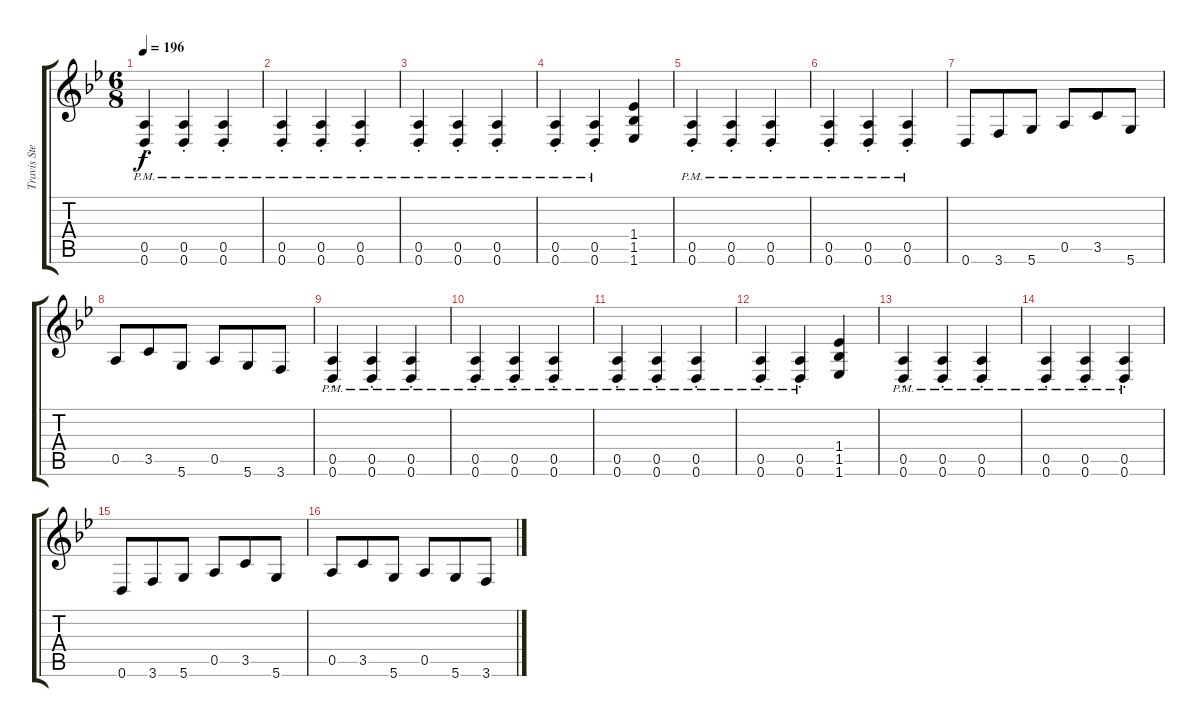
\track ("Travis Stever - Guitar" "Travis Ste") {instrument distortionguitar}
\staff {score tabs}
\tuning (E4 B3 G3 D3 A2 D2) {hide}
\ts (6 8)
\tempo 196
\clef g2
\ks bb
(0.5{pm st} 0.6{pm st}).4{dy f} (0.5{pm st} 0.6{pm st}).4 (0.5{pm st} 0.6{pm st}).4 |
(0.5{pm st} 0.6{pm st}).4 (0.5{pm st} 0.6{pm st}).4 (0.5{pm st} 0.6{pm st}).4 |
(0.5{pm st} 0.6{pm st}).4 (0.5{pm st} 0.6{pm st}).4 (0.5{pm st} 0.6{pm st}).4 |
(0.5{pm st} 0.6{pm st}).4 (0.5{pm st} 0.6{pm st}).4 (1.4 1.5 1.6).4 |
(0.5{pm st} 0.6{pm st}).4 (0.5{pm st} 0.6{pm st}).4 (0.5{pm st} 0.6{pm st}).4 |
(0.5{pm st} 0.6{pm st}).4 (0.5{pm st} 0.6{pm st}).4 (0.5{pm st} 0.6{pm st}).4 |
0.6.8 3.6.8 5.6.8 0.5.8 3.5.8 5.6.8 |
0.5.8 3.5.8 5.6.8 0.5.8 5.6.8 3.6.8 |
(0.5{pm st} 0.6{pm st}).4 (0.5{pm st} 0.6{pm st}).4 (0.5{pm st} 0.6{pm st}).4 |
(0.5{pm st} 0.6{pm st}).4 (0.5{pm st} 0.6{pm st}).4 (0.5{pm st} 0.6{pm st}).4 |
(0.5{pm st} 0.6{pm st}).4 (0.5{pm st} 0.6{pm st}).4 (0.5{pm st} 0.6{pm st}).4 |
(0.5{pm st} 0.6{pm st}).4 (0.5{pm st} 0.6{pm st}).4 (1.4 1.5 1.6).4 |
(0.5{pm st} 0.6{pm st}).4 (0.5{pm st} 0.6{pm st}).4 (0.5{pm st} 0.6{pm st}).4 |
(0.5{pm st} 0.6{pm st}).4 (0.5{pm st} 0.6{pm st}).4 (0.5{pm st} 0.6{pm st}).4 |
0.6.8 3.6.8 5.6.8 0.5.8 3.5.8 5.6.8 |
0.5.8 3.5.8 5.6.8 0.5.8 5.6.8 3.6.8
